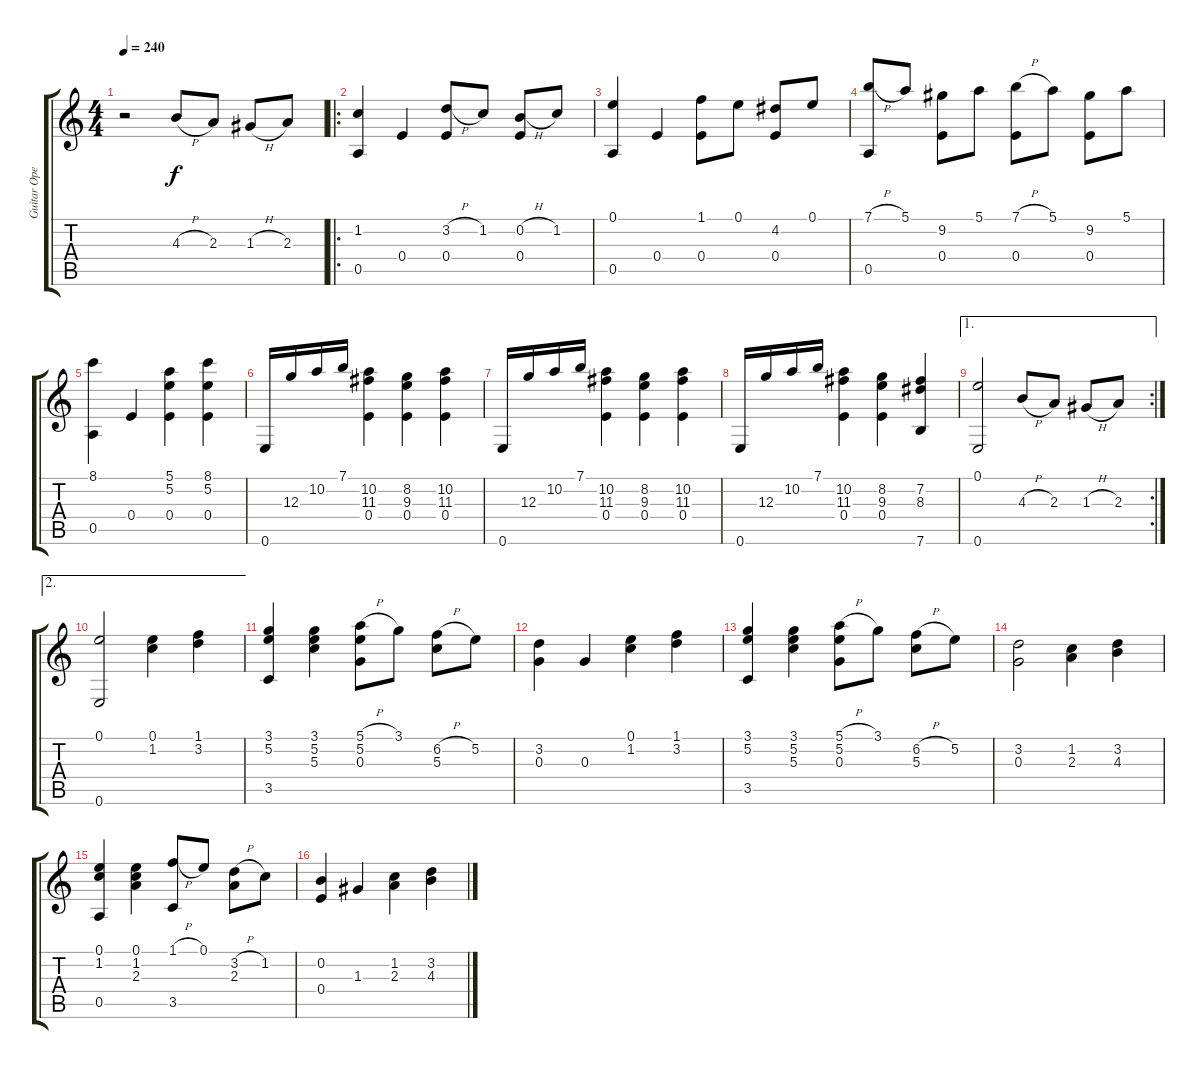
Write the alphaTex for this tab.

\track ("Guitar Open Esus11 : EAEGBE" "Guitar Ope") {instrument acousticguitarnylon}
\staff {score tabs}
\tuning (E4 B3 G3 E3 A2 E2) {hide}
\ts (4 4)
\tempo 240
\clef g2
\ks c
r.2{dy f instrument acousticguitarnylon} 4.3{h}.8 2.3.8 1.3{h}.8 2.3.8 |
\ro
(1.2 0.5).4 0.4.4 (3.2{h} 0.4).8 1.2.8 (0.2{h} 0.4).8 1.2.8 |
(0.1 0.5).4 0.4.4 (1.1 0.4).8 0.1.8 (4.2 0.4).8 0.1.8 |
(7.1{h} 0.5).8 5.1.8 (9.2 0.4).8 5.1.8 (7.1{h} 0.4).8 5.1.8 (9.2 0.4).8 5.1.8 |
(8.1 0.5).4 0.4.4 (5.1 5.2 0.4).4 (8.1 5.2 0.4).4 |
0.6.16 12.3.16 10.2.16 7.1.16 (10.2 11.3 0.4).4 (8.2 9.3 0.4).4 (10.2 11.3 0.4).4 |
0.6.16 12.3.16 10.2.16 7.1.16 (10.2 11.3 0.4).4 (8.2 9.3 0.4).4 (10.2 11.3 0.4).4 |
0.6.16 12.3.16 10.2.16 7.1.16 (10.2 11.3 0.4).4 (8.2 9.3 0.4).4 (7.2 8.3 7.6).4 |
\ae 1
\rc 2
(0.1 0.6).2 4.3{h}.8 2.3.8 1.3{h}.8 2.3.8 |
\ae 2
(0.1 0.6).2 (0.1 1.2).4 (1.1 3.2).4 |
(3.1 5.2 3.5).4 (3.1 5.2 5.3).4 (5.1{h} 5.2 0.3).8 3.1.8 (6.2{h} 5.3).8 5.2.8 |
(3.2 0.3).4 0.3.4 (0.1 1.2).4 (1.1 3.2).4 |
(3.1 5.2 3.5).4 (3.1 5.2 5.3).4 (5.1{h} 5.2 0.3).8 3.1.8 (6.2{h} 5.3).8 5.2.8 |
(3.2 0.3).2 (1.2 2.3).4 (3.2 4.3).4 |
(0.1 1.2 0.5).4 (0.1 1.2 2.3).4 (1.1{h} 3.5).8 0.1.8 (3.2{h} 2.3).8 1.2.8 |
(0.2 0.4).4 1.3.4 (1.2 2.3).4 (3.2 4.3).4
